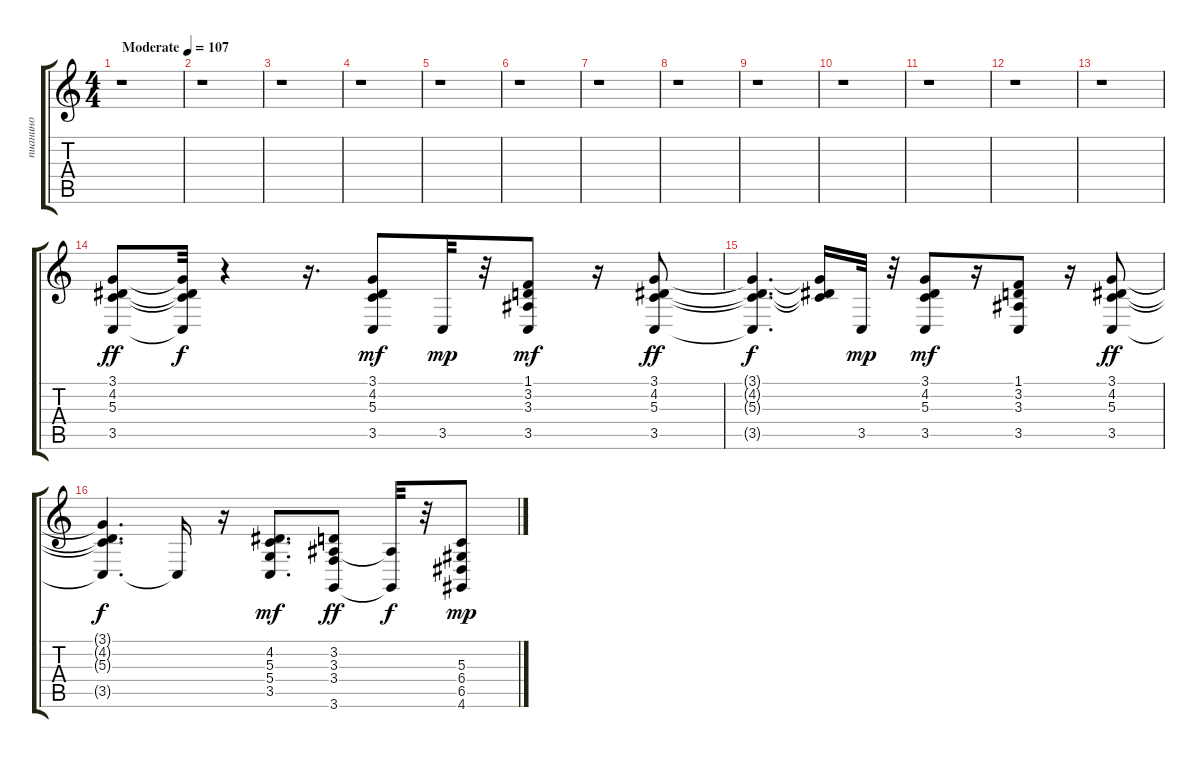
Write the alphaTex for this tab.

\track ("пианино" "пианино") {instrument electricgrandpiano}
\staff {score tabs}
\tuning (E4 B3 G3 D3 A2 E2) {hide}
\ts (4 4)
\tempo (107 "Moderate")
\clef g2
\ks c
r.1{dy ff instrument electricgrandpiano} |
r.1 |
r.1 |
r.1 |
r.1 |
r.1 |
r.1 |
r.1 |
r.1 |
r.1 |
r.1 |
r.1 |
r.1 |
(3.1 4.2 5.3 3.5).8 (3.1{t} 4.2{t} 5.3{t} 3.5{t}).32{dy f} r.4 r.16{d} (3.1 4.2 5.3 3.5).8{dy mf} 3.5.32{dy mp} r.32 (1.1 3.2 3.3 3.5).8{dy mf} r.16 (3.1 4.2 5.3 3.5).8{dy ff} |
(3.1{t} 4.2{t} 5.3{t} 3.5{t}).4{d dy f} (3.1{t} 4.2{t} 5.3{t}).16 3.5.32{dy mp} r.32 (3.1 4.2 5.3 3.5).8{dy mf} r.16 (1.1 3.2 3.3 3.5).8 r.16 (3.1 4.2 5.3 3.5).8{dy ff} |
(3.1{t} 4.2{t} 5.3{t} 3.5{t}).4{d dy f} 3.5{t}.16 r.16 (4.2 5.3 5.4 3.5).8{d dy mf} (3.2 3.3 3.4 3.6).8{dy ff} (3.3{t} 3.6{t}).32{dy f} r.32 (5.3 6.4 6.5 4.6).8{dy mp}
